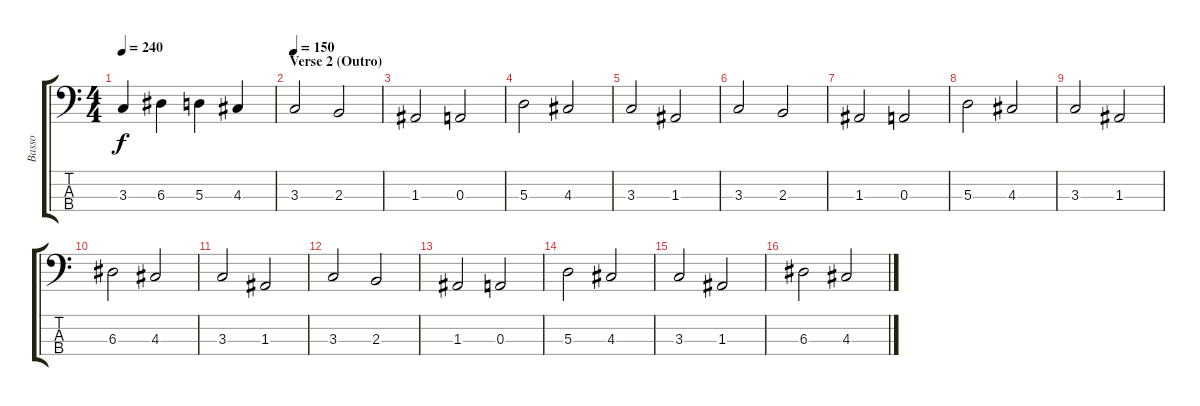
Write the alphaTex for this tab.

\track ("Basso" "Basso") {instrument acousticbass}
\staff {score tabs}
\tuning (G2 D2 A1 E1) {hide}
\ts (4 4)
\tempo 240
\clef f4
\ks c
3.3.4{dy f} 6.3.4 5.3.4 4.3.4 |
\section ("" "Verse 2 (Outro)")
\tempo 150
3.3.2 2.3.2 |
1.3.2 0.3.2 |
5.3.2 4.3.2 |
3.3.2 1.3.2 |
3.3.2 2.3.2 |
1.3.2 0.3.2 |
5.3.2 4.3.2 |
3.3.2 1.3.2 |
6.3.2 4.3.2 |
3.3.2 1.3.2 |
3.3.2 2.3.2 |
1.3.2 0.3.2 |
5.3.2 4.3.2 |
3.3.2 1.3.2 |
6.3.2 4.3.2
